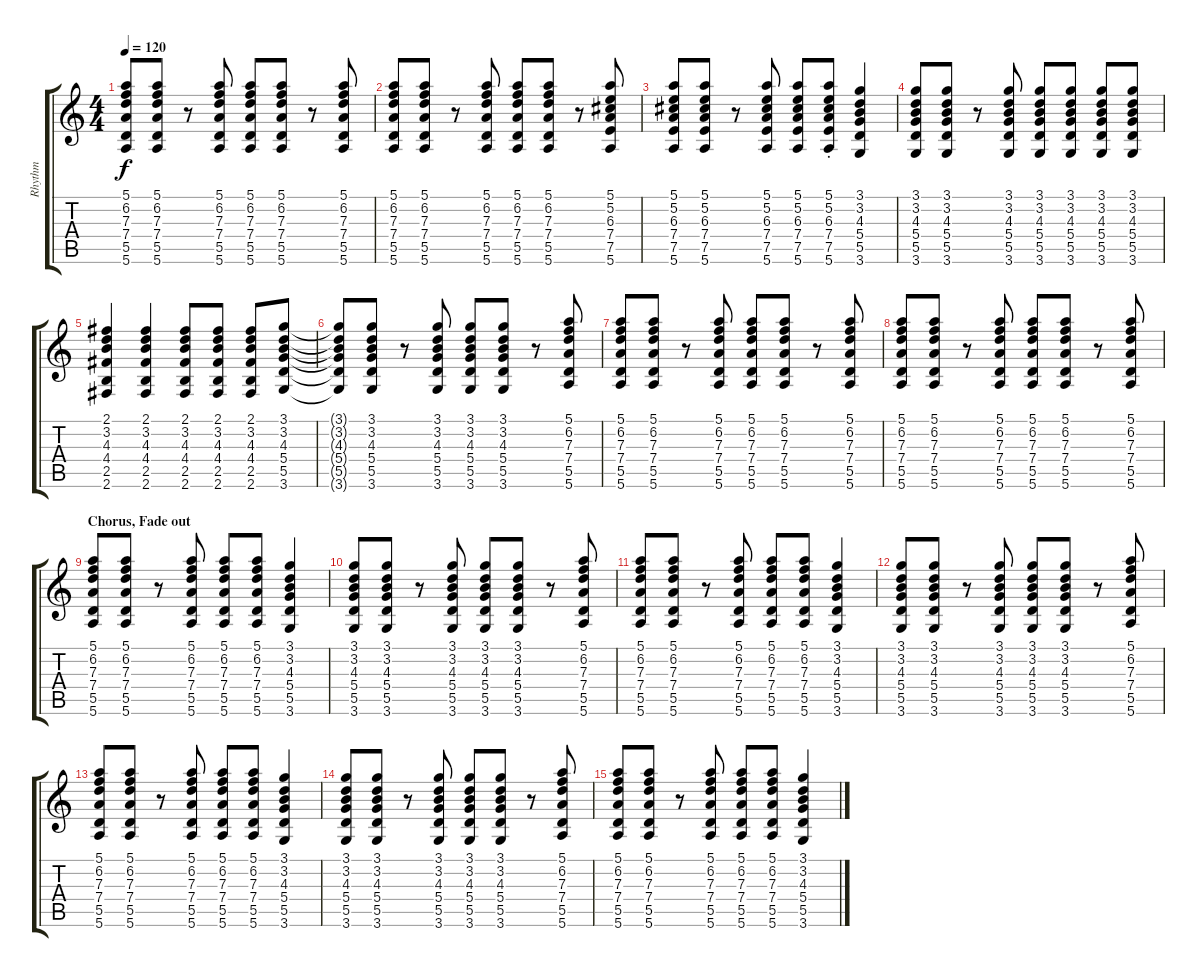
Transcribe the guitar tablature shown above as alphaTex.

\track ("Rhythm" "Rhythm") {instrument electricguitarjazz}
\staff {score tabs}
\tuning (E4 B3 G3 D3 A2 E2) {hide}
\ts (4 4)
\tempo 120
\clef g2
\ks c
(5.1 6.2 7.3 7.4 5.5 5.6).8{dy f} (5.1 6.2 7.3 7.4 5.5 5.6).8 r.8 (5.1 6.2 7.3 7.4 5.5 5.6).8 (5.1 6.2 7.3 7.4 5.5 5.6).8 (5.1 6.2 7.3 7.4 5.5 5.6).8 r.8 (5.1 6.2 7.3 7.4 5.5 5.6).8 |
(5.1 6.2 7.3 7.4 5.5 5.6).8 (5.1 6.2 7.3 7.4 5.5 5.6).8 r.8 (5.1 6.2 7.3 7.4 5.5 5.6).8 (5.1 6.2 7.3 7.4 5.5 5.6).8 (5.1 6.2 7.3 7.4 5.5 5.6).8 r.8 (5.1 5.2 6.3 7.4 7.5 5.6).8 |
(5.1 5.2 6.3 7.4 7.5 5.6).8 (5.1 5.2 6.3 7.4 7.5 5.6).8 r.8 (5.1 5.2 6.3 7.4 7.5 5.6).8 (5.1 5.2 6.3 7.4 7.5 5.6).8 (5.1{st} 5.2{st} 6.3{st} 7.4{st} 7.5{st} 5.6{st}).8 (3.1 3.2 4.3 5.4 5.5 3.6).4 |
(3.1 3.2 4.3 5.4 5.5 3.6).8 (3.1 3.2 4.3 5.4 5.5 3.6).8 r.8 (3.1 3.2 4.3 5.4 5.5 3.6).8 (3.1 3.2 4.3 5.4 5.5 3.6).8 (3.1 3.2 4.3 5.4 5.5 3.6).8 (3.1 3.2 4.3 5.4 5.5 3.6).8 (3.1 3.2 4.3 5.4 5.5 3.6).8 |
(2.1 3.2 4.3 4.4 2.5 2.6).4 (2.1 3.2 4.3 4.4 2.5 2.6).4 (2.1 3.2 4.3 4.4 2.5 2.6).8 (2.1 3.2 4.3 4.4 2.5 2.6).8 (2.1 3.2 4.3 4.4 2.5 2.6).8 (3.1 3.2 4.3 5.4 5.5 3.6).8 |
(3.1{t} 3.2{t} 4.3{t} 5.4{t} 5.5{t} 3.6{t}).8 (3.1 3.2 4.3 5.4 5.5 3.6).8 r.8 (3.1 3.2 4.3 5.4 5.5 3.6).8 (3.1 3.2 4.3 5.4 5.5 3.6).8 (3.1 3.2 4.3 5.4 5.5 3.6).8 r.8 (5.1 6.2 7.3 7.4 5.5 5.6).8 |
(5.1 6.2 7.3 7.4 5.5 5.6).8 (5.1 6.2 7.3 7.4 5.5 5.6).8 r.8 (5.1 6.2 7.3 7.4 5.5 5.6).8 (5.1 6.2 7.3 7.4 5.5 5.6).8 (5.1 6.2 7.3 7.4 5.5 5.6).8 r.8 (5.1 6.2 7.3 7.4 5.5 5.6).8 |
(5.1 6.2 7.3 7.4 5.5 5.6).8 (5.1 6.2 7.3 7.4 5.5 5.6).8 r.8 (5.1 6.2 7.3 7.4 5.5 5.6).8 (5.1 6.2 7.3 7.4 5.5 5.6).8 (5.1 6.2 7.3 7.4 5.5 5.6).8 r.8 (5.1 6.2 7.3 7.4 5.5 5.6).8 |
\section ("" "Chorus, Fade out")
(5.1 6.2 7.3 7.4 5.5 5.6).8 (5.1 6.2 7.3 7.4 5.5 5.6).8 r.8 (5.1 6.2 7.3 7.4 5.5 5.6).8 (5.1 6.2 7.3 7.4 5.5 5.6).8 (5.1 6.2 7.3 7.4 5.5 5.6).8 (3.1 3.2 4.3 5.4 5.5 3.6).4 |
(3.1 3.2 4.3 5.4 5.5 3.6).8 (3.1 3.2 4.3 5.4 5.5 3.6).8 r.8 (3.1 3.2 4.3 5.4 5.5 3.6).8 (3.1 3.2 4.3 5.4 5.5 3.6).8 (3.1 3.2 4.3 5.4 5.5 3.6).8 r.8 (5.1 6.2 7.3 7.4 5.5 5.6).8 |
(5.1 6.2 7.3 7.4 5.5 5.6).8 (5.1 6.2 7.3 7.4 5.5 5.6).8 r.8 (5.1 6.2 7.3 7.4 5.5 5.6).8 (5.1 6.2 7.3 7.4 5.5 5.6).8 (5.1 6.2 7.3 7.4 5.5 5.6).8 (3.1 3.2 4.3 5.4 5.5 3.6).4 |
(3.1 3.2 4.3 5.4 5.5 3.6).8 (3.1 3.2 4.3 5.4 5.5 3.6).8 r.8 (3.1 3.2 4.3 5.4 5.5 3.6).8 (3.1 3.2 4.3 5.4 5.5 3.6).8 (3.1 3.2 4.3 5.4 5.5 3.6).8 r.8 (5.1 6.2 7.3 7.4 5.5 5.6).8 |
(5.1 6.2 7.3 7.4 5.5 5.6).8{volume 1} (5.1 6.2 7.3 7.4 5.5 5.6).8 r.8 (5.1 6.2 7.3 7.4 5.5 5.6).8 (5.1 6.2 7.3 7.4 5.5 5.6).8 (5.1 6.2 7.3 7.4 5.5 5.6).8 (3.1 3.2 4.3 5.4 5.5 3.6).4 |
(3.1 3.2 4.3 5.4 5.5 3.6).8 (3.1 3.2 4.3 5.4 5.5 3.6).8 r.8 (3.1 3.2 4.3 5.4 5.5 3.6).8 (3.1 3.2 4.3 5.4 5.5 3.6).8 (3.1 3.2 4.3 5.4 5.5 3.6).8 r.8 (5.1 6.2 7.3 7.4 5.5 5.6).8 |
(5.1 6.2 7.3 7.4 5.5 5.6).8 (5.1 6.2 7.3 7.4 5.5 5.6).8 r.8 (5.1 6.2 7.3 7.4 5.5 5.6).8 (5.1 6.2 7.3 7.4 5.5 5.6).8 (5.1 6.2 7.3 7.4 5.5 5.6).8 (3.1 3.2 4.3 5.4 5.5 3.6).4
